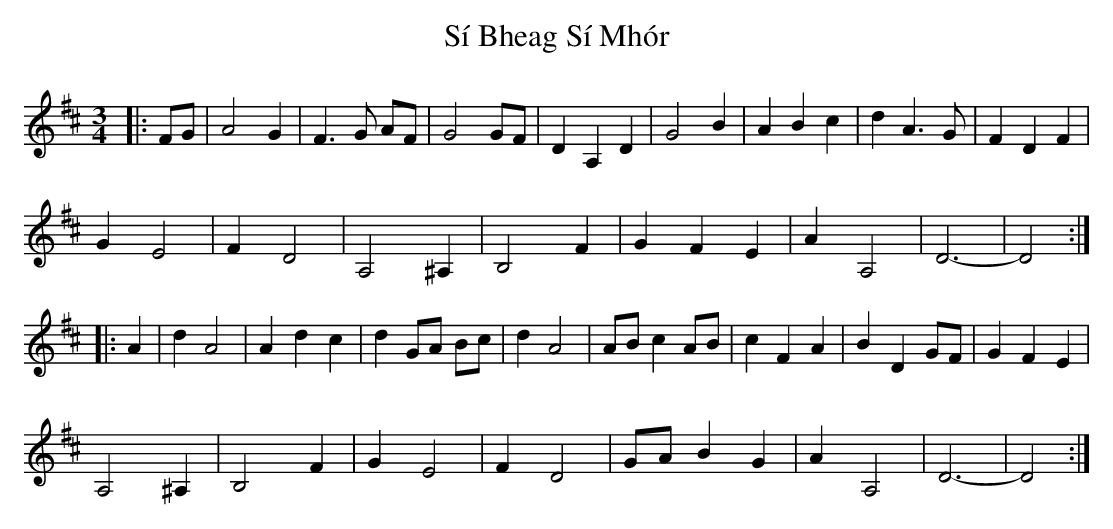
X:1
T: Sí Bheag Sí Mhór
M: 3/4
L: 1/8
K: Dmaj
|:FG|A4G2|F3G AF|G4GF|D2A,2D2|G4B2|A2B2c2|d2A3G|F2D2F2|
G2E4|F2D4|A,4^A,2|B,4F2|G2F2E2|A2A,4|D6-|-D4:|:
A2|d2A4|A2d2c2|d2 GA Bc|d2A4|ABc2AB|c2F2A2|B2D2GF|G2F2E2|
A,4^A,2|B,4F2|G2E4|F2D4|GAB2G2|A2A,4|D6-|-D4:|
